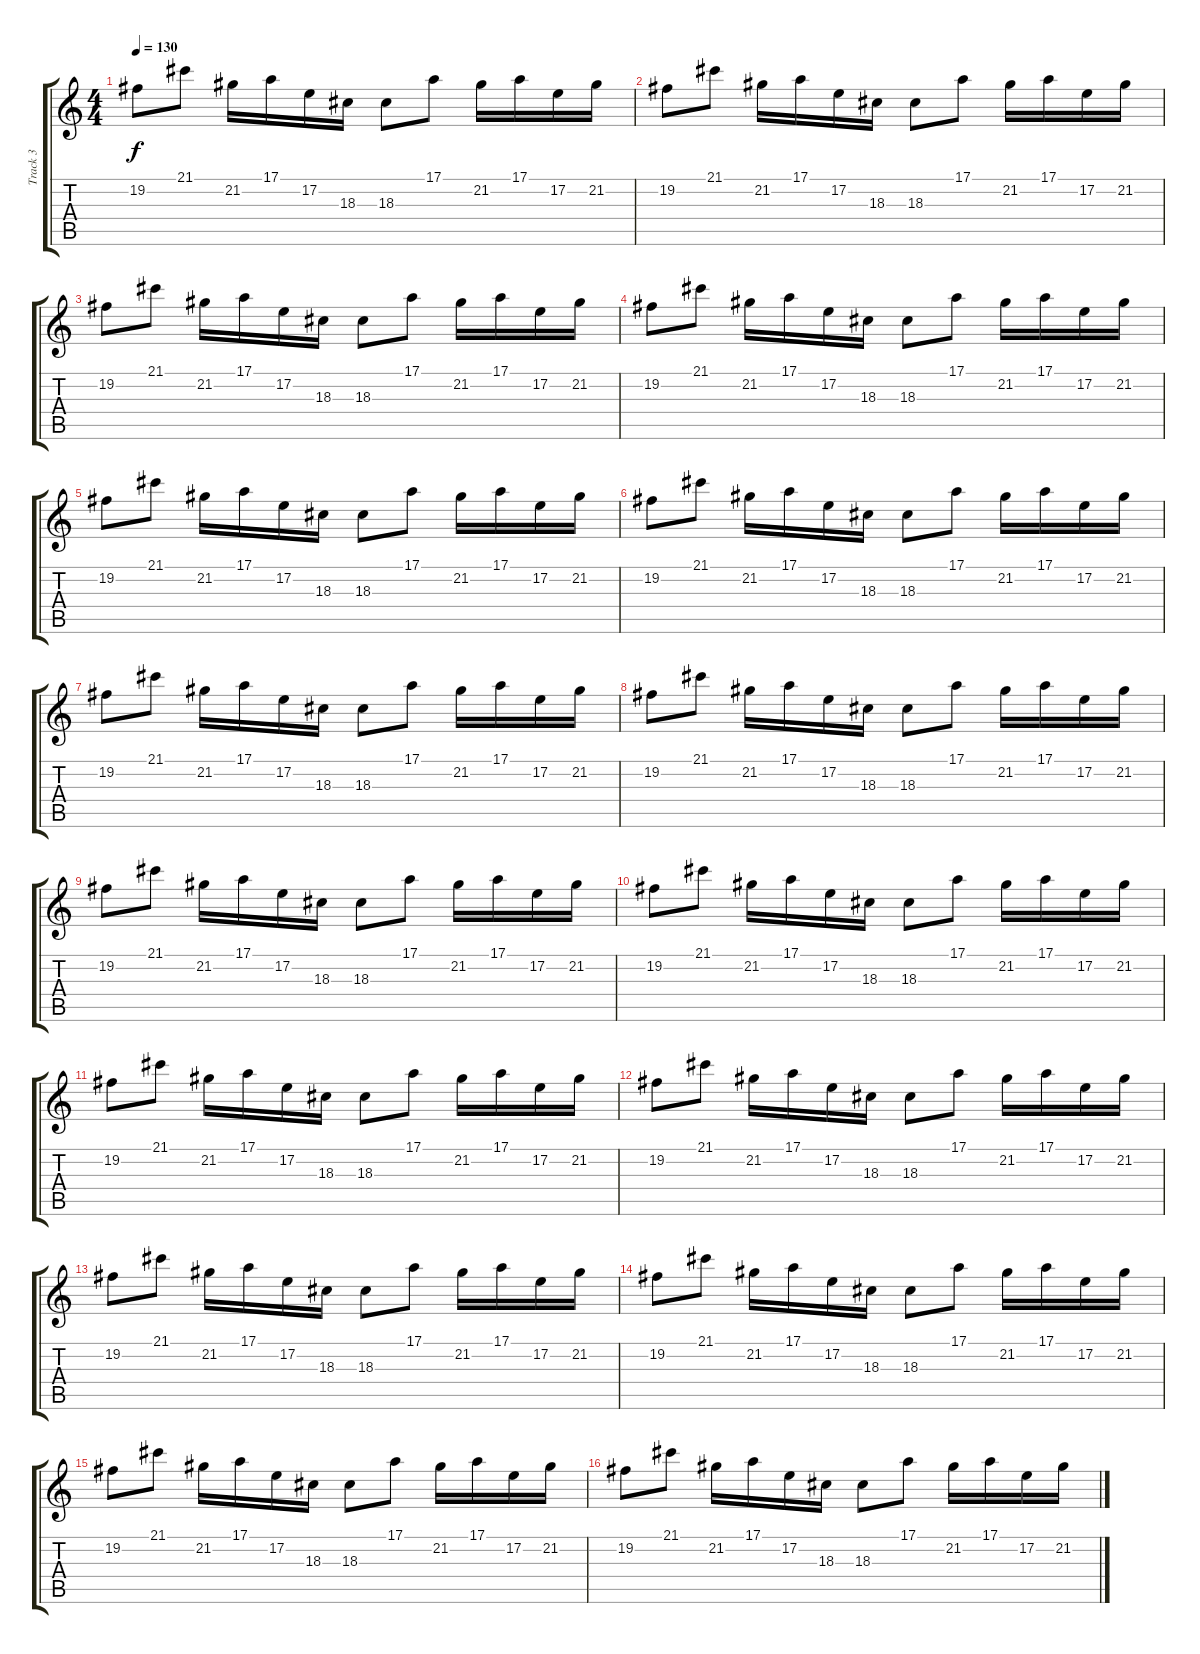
\track ("Track 3" "Track 3") {instrument acousticgrandpiano}
\staff {score tabs}
\tuning (E4 B3 G3 D3 A2 E2) {hide}
\ts (4 4)
\tempo 130
\clef g2
\ks c
19.2.8{dy f} 21.1.8 21.2.16 17.1.16 17.2.16 18.3.16 18.3.8 17.1.8 21.2.16 17.1.16 17.2.16 21.2.16 |
19.2.8 21.1.8 21.2.16 17.1.16 17.2.16 18.3.16 18.3.8 17.1.8 21.2.16 17.1.16 17.2.16 21.2.16 |
19.2.8 21.1.8 21.2.16 17.1.16 17.2.16 18.3.16 18.3.8 17.1.8 21.2.16 17.1.16 17.2.16 21.2.16 |
19.2.8 21.1.8 21.2.16 17.1.16 17.2.16 18.3.16 18.3.8 17.1.8 21.2.16 17.1.16 17.2.16 21.2.16 |
19.2.8 21.1.8 21.2.16 17.1.16 17.2.16 18.3.16 18.3.8 17.1.8 21.2.16 17.1.16 17.2.16 21.2.16 |
19.2.8 21.1.8 21.2.16 17.1.16 17.2.16 18.3.16 18.3.8 17.1.8 21.2.16 17.1.16 17.2.16 21.2.16 |
19.2.8 21.1.8 21.2.16 17.1.16 17.2.16 18.3.16 18.3.8 17.1.8 21.2.16 17.1.16 17.2.16 21.2.16 |
19.2.8 21.1.8 21.2.16 17.1.16 17.2.16 18.3.16 18.3.8 17.1.8 21.2.16 17.1.16 17.2.16 21.2.16 |
19.2.8 21.1.8 21.2.16 17.1.16 17.2.16 18.3.16 18.3.8 17.1.8 21.2.16 17.1.16 17.2.16 21.2.16 |
19.2.8 21.1.8 21.2.16 17.1.16 17.2.16 18.3.16 18.3.8 17.1.8 21.2.16 17.1.16 17.2.16 21.2.16 |
19.2.8 21.1.8 21.2.16 17.1.16 17.2.16 18.3.16 18.3.8 17.1.8 21.2.16 17.1.16 17.2.16 21.2.16 |
19.2.8 21.1.8 21.2.16 17.1.16 17.2.16 18.3.16 18.3.8 17.1.8 21.2.16 17.1.16 17.2.16 21.2.16 |
19.2.8 21.1.8 21.2.16 17.1.16 17.2.16 18.3.16 18.3.8 17.1.8 21.2.16 17.1.16 17.2.16 21.2.16 |
19.2.8 21.1.8 21.2.16 17.1.16 17.2.16 18.3.16 18.3.8 17.1.8 21.2.16 17.1.16 17.2.16 21.2.16 |
19.2.8 21.1.8 21.2.16 17.1.16 17.2.16 18.3.16 18.3.8 17.1.8 21.2.16 17.1.16 17.2.16 21.2.16 |
19.2.8 21.1.8 21.2.16 17.1.16 17.2.16 18.3.16 18.3.8 17.1.8 21.2.16 17.1.16 17.2.16 21.2.16
